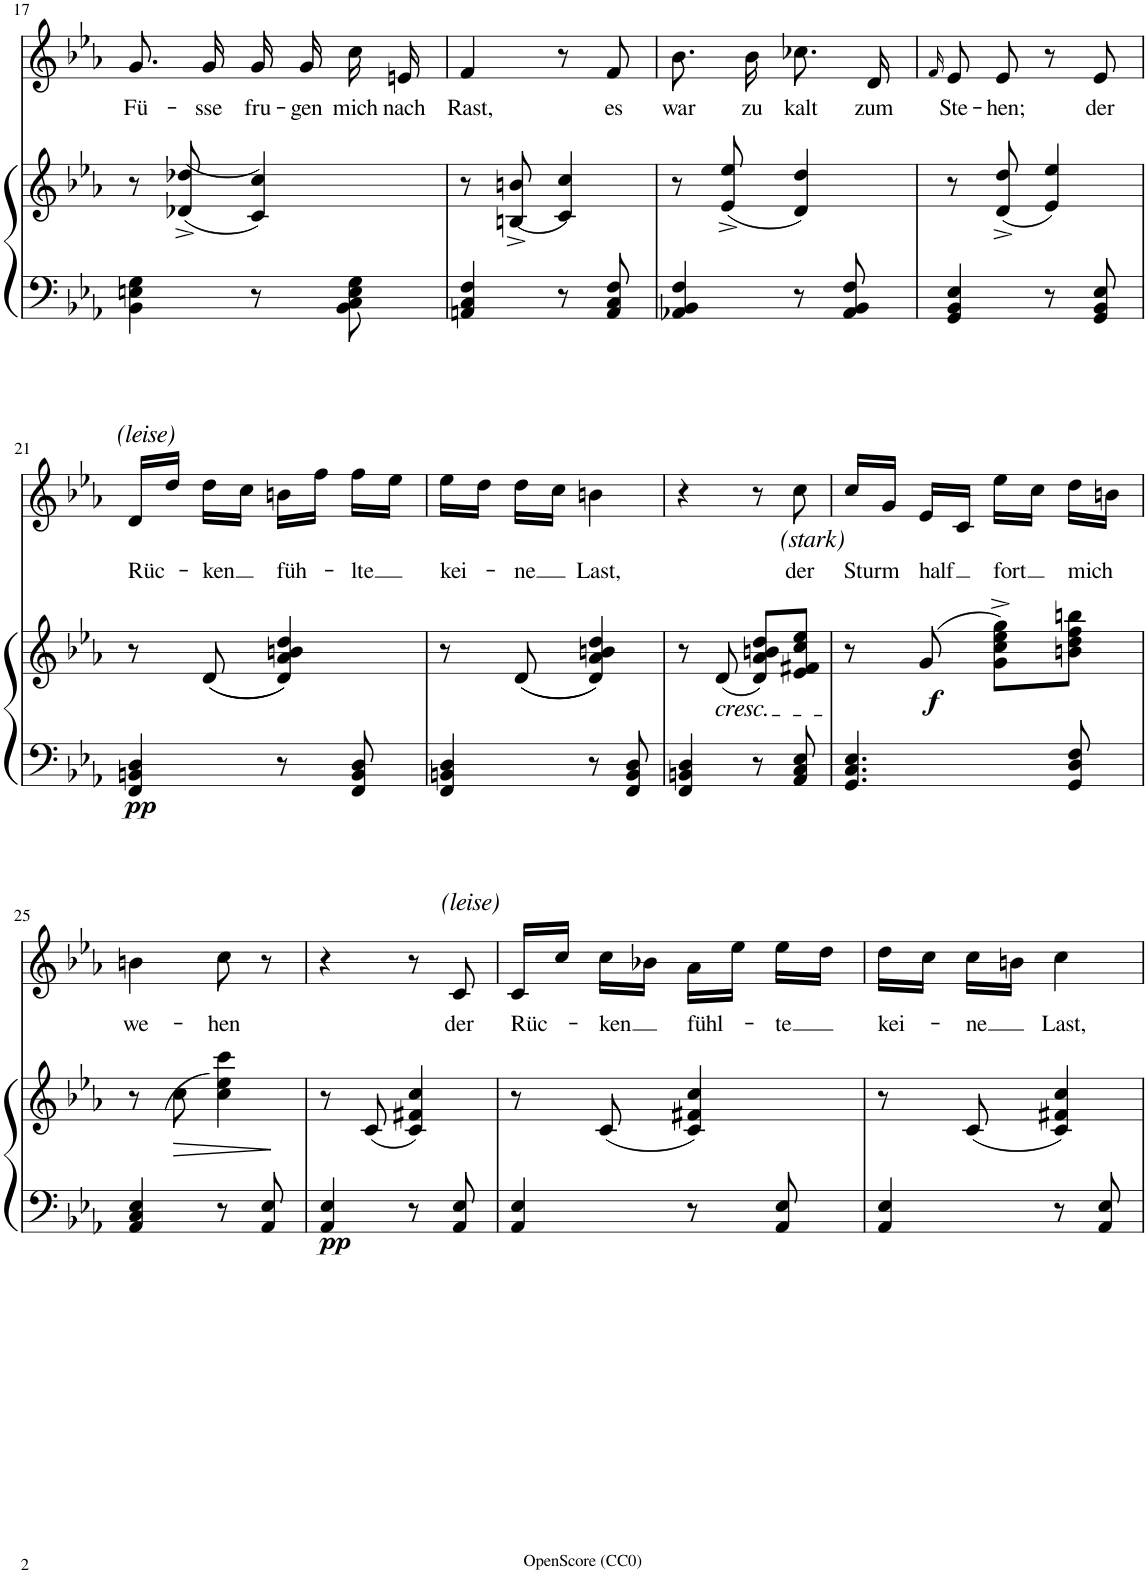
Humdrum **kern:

**kern	**kern	**dynam	**kern	**text
*part2	*part2	*part2	*part1	*part1
*staff3	*staff2	*staff2/3	*staff1	*staff1
*I"Pianoforte	*	*	*I"Singstimme Voice	*
*I'Pno	*	*	*	*
!!LO:PB:g=z
*clefF4	*clefG2	*	*clefG2	*
*k[b-e-a-]	*k[b-e-a-]	*	*k[b-e-a-]	*
*M2/4	*M2/4	*	*M2/4	*
=17	=17	=17	=17	=17
!	!	!	!	!LO:LY:b
4BB-\ 4En\ 4G\	8r	.	8.g/	Fü-
.	((8d-X/^ 8dd-X/^	.	.	.
!	!	!	!	!LO:LY:b
.	.	.	16g/	-sse
!	!	!	!	!LO:LY:b
8r	4c/ 4cc/))	.	16g/	fru-
!	!	!	!	!LO:LY:b
.	.	.	16g/	-gen
!	!	!	!	!LO:LY:b
8BB-\ 8C\ 8E\ 8G\	.	.	16cc\	mich
!	!	!	!	!LO:LY:b
.	.	.	16en/	nach
=18	=18	=18	=18	=18
!	!	!	!	!LO:LY:b
4AAn/ 4C/ 4F/	8r	.	4f/	Rast,
.	(8Bn/^ 8bn/^	.	.	.
8r	4c/ 4cc/)	.	8r	.
!	!	!	!	!LO:LY:b
8AA/ 8C/ 8F/	.	.	8f/	es
=19	=19	=19	=19	=19
!	!	!	!	!LO:LY:b
4AA-X/ 4BB-/ 4F/	8r	.	8.b-\	war
.	(8e-/^ 8ee-/^	.	.	.
!	!	!	!	!LO:LY:b
.	.	.	16b-\	zu
!	!	!	!	!LO:LY:b
8r	4d/ 4dd/)	.	8.cc-X\	kalt
8AA-/ 8BB-/ 8F/	.	.	.	.
!	!	!	!	!LO:LY:b
.	.	.	16d/	zum
=20	=20	=20	=20	=20
.	.	.	16qf/	.
!	!	!	!	!LO:LY:b
4GG/ 4BB-/ 4E-/	8r	.	8e-/	Ste-
!	!	!	!	!LO:LY:b
.	(8d/^ 8dd/^	.	8e-/	-hen;
8r	4e-/ 4ee-/)	.	8r	.
!	!	!	!	!LO:LY:b
8GG/ 8BB-/ 8E-/	.	.	8e-/	der
!!LO:LB:g=z
=21	=21	=21	=21	=21
!	!	!	!LO:TX:a:i:t=(leise)	!
!	!	!LO:DY:b=2	!	!LO:LY:b
4FF/ 4BBn/ 4D/	8r	pp	16d/LL	Rüc-
.	.	.	16dd/JJ	.
!	!	!	!	!LO:LY:b
.	((8d/	.	16dd\LL	-ken
.	.	.	16cc\JJ	.
!	!	!	!	!LO:LY:b
8r	4d/ 4a-/ 4bn/ 4dd/))	.	16bn\LL	füh-
.	.	.	16ff\JJ	.
!	!	!	!	!LO:LY:b
8FF/ 8BB/ 8D/	.	.	16ff\LL	-lte
.	.	.	16ee-\JJ	.
=22	=22	=22	=22	=22
!	!	!	!	!LO:LY:b
4FF/ 4BBn/ 4D/	8r	.	16ee-\LL	-kei-
.	.	.	16dd\JJ	.
!	!	!	!	!LO:LY:b
.	((8d/	.	16dd\LL	-ne
.	.	.	16cc\JJ	.
!	!	!	!	!LO:LY:b
8r	4d/ 4a-/ 4bn/ 4dd/))	.	4bn\	Last,
8FF/ 8BB/ 8D/	.	.	.	.
=23	=23	=23	=23	=23
4FF/ 4BBn/ 4D/	8r	.	4r	.
!	!LO:TX:b:i:t=cresc.	!	!	!
.	(8d/	.	.	.
8r	8d/ 8a-/ 8bn/ 8dd/L)	.	8r	.
!	!	!	!LO:TX:b:i:t=(stark)	!
!	!	!	!	!LO:LY:b
8AA-/ 8C/ 8E-/	8e-/ 8f#X/ 8cc/ 8ee-/J	.	8cc\	der
=24	=24	=24	=24	=24
!	!	!	!	!LO:LY:b
4.GG/ 4.C/ 4.E-/	8r	.	16cc/LL	-Sturm
.	.	.	16g/JJ	.
!	!	!LO:DY:b	!	!LO:LY:b
.	(8g/	f	16e-/LL	half
.	.	.	16c/JJ	.
!	!	!	!	!LO:LY:b
.	8g\^ 8cc\^ 8ee-\^ 8gg\^L)	.	16ee-\LL	-fort
.	.	.	16cc\JJ	.
!	!	!	!	!LO:LY:b
8GG/ 8D/ 8F/	8bn\ 8dd\ 8ff\ 8bbn\J	.	16dd\LL	mich
.	.	.	16bn\JJ	.
!!LO:LB:g=z
=25	=25	=25	=25	=25
!	!	!	!	!LO:LY:b
4AA-/ 4C/ 4E-/	8r	.	4bn\	we-
!	!	!LO:HP:b	!	!
.	(8cc\	>	.	.
!	!	!	!	!LO:LY:b
8r	4cc\ 4ee-\ 4ccc\)	.	8cc\	-hen
8AA-/ 8E-/	.	.	8r	.
.	.	]	.	.
=26	=26	=26	=26	=26
!	!	!LO:DY:b=2	!	!
4AA-/ 4E-/	8r	pp	4r	.
.	(8c/	.	.	.
8r	4c/ 4f#X/ 4cc/)	.	8r	.
!	!	!	!LO:TX:a:i:t=(leise)	!
!	!	!	!	!LO:LY:b
8AA-/ 8E-/	.	.	8c/	der
=27	=27	=27	=27	=27
!	!	!	!	!LO:LY:b
4AA-/ 4E-/	8r	.	16c/LL	Rüc-
.	.	.	16cc/JJ	.
!	!	!	!	!LO:LY:b
.	(8c/	.	16cc\LL	-ken
.	.	.	16b-X\JJ	.
!	!	!	!	!LO:LY:b
8r	4c/ 4f#X/ 4cc/)	.	16a-\LL	fühl-
.	.	.	16ee-\JJ	.
!	!	!	!	!LO:LY:b
8AA-/ 8E-/	.	.	16ee-\LL	-te
.	.	.	16dd\JJ	.
=28	=28	=28	=28	=28
!	!	!	!	!LO:LY:b
4AA-/ 4E-/	8r	.	16dd\LL	kei-
.	.	.	16cc\JJ	.
!	!	!	!	!LO:LY:b
.	(8c/	.	16cc\LL	-ne
.	.	.	16bn\JJ	.
!	!	!	!	!LO:LY:b
8r	4c/ 4f#X/ 4cc/)	.	4cc\	Last,
8AA-/ 8E-/	.	.	.	.
=	=	=	=	=
*-	*-	*-	*-	*-
